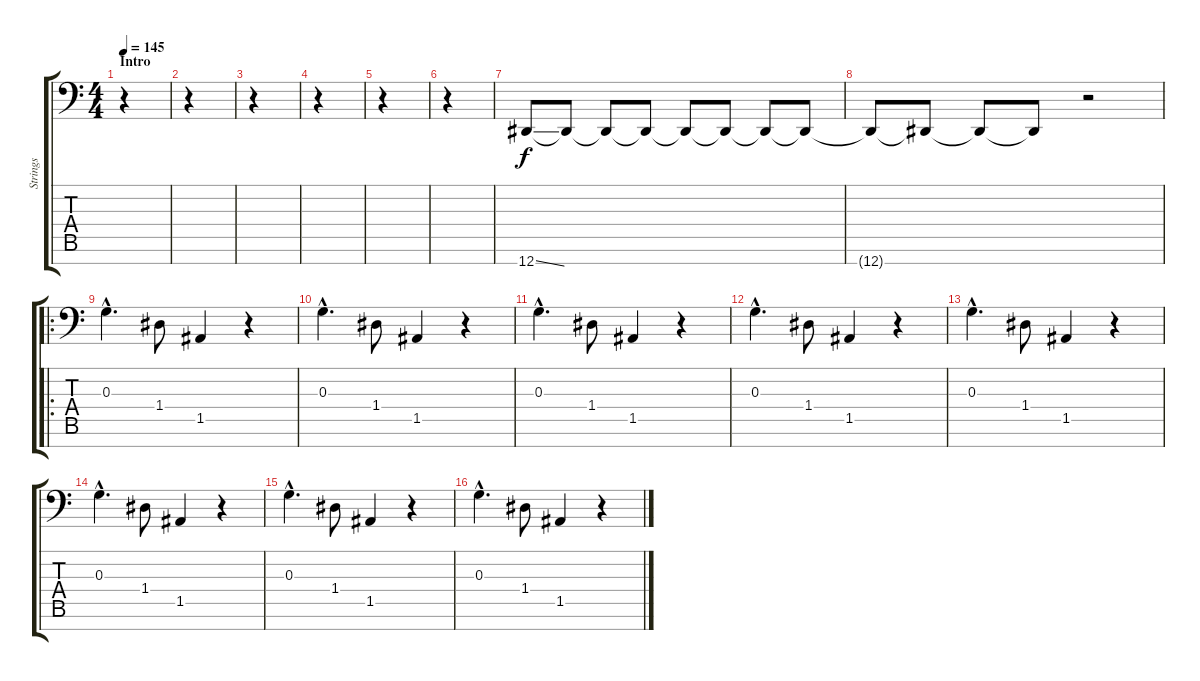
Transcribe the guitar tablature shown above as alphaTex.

\track ("Strings" "Strings") {instrument stringensemble1}
\staff {score tabs}
\tuning (E4 B3 G3 D3 A2 E2 Eb1) {hide}
\ts (4 4)
\section ("" "Intro")
\tempo 145
\clef f4
\ks c
r.4{dy f instrument stringensemble1} |
r.4 |
r.4 |
r.4 |
r.4 |
r.4 |
12.7{ss}.8{volume 15 instrument lead1square} 12.7{t}.8 12.7{t}.8 12.7{t}.8 12.7{t}.8 12.7{t}.8 12.7{t}.8 12.7{t}.8 |
12.7{t}.8 12.7{t}.8 12.7{t}.8 12.7{t}.8 r.2 |
\ro
0.3{hac}.4{d volume 14 instrument taikodrum} 1.4.8 1.5.4 r.4 |
0.3{hac}.4{d} 1.4.8 1.5.4 r.4 |
0.3{hac}.4{d} 1.4.8 1.5.4 r.4 |
0.3{hac}.4{d} 1.4.8 1.5.4 r.4 |
0.3{hac}.4{d} 1.4.8 1.5.4 r.4 |
0.3{hac}.4{d} 1.4.8 1.5.4 r.4 |
0.3{hac}.4{d} 1.4.8 1.5.4 r.4 |
0.3{hac}.4{d} 1.4.8 1.5.4 r.4
